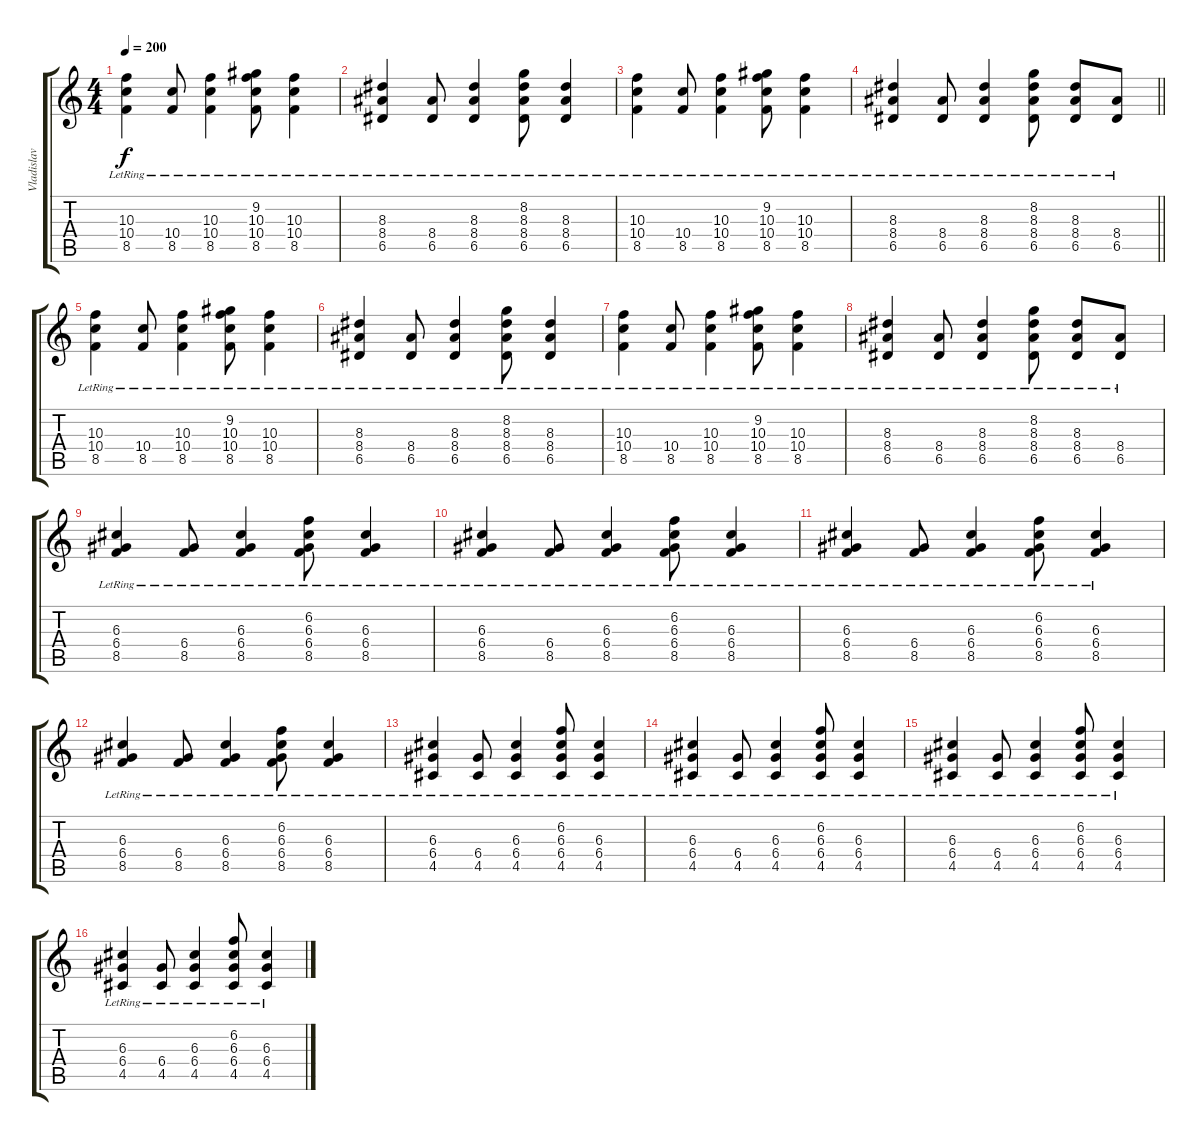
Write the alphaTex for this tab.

\track ("Vladislav Parshin" "Vladislav ") {instrument electricguitarclean}
\staff {score tabs}
\tuning (E4 B3 G3 D3 A2 E2) {hide}
\ts (4 4)
\tempo 200
\clef g2
\ks c
(10.3{lr} 10.4{lr} 8.5{lr}).4{dy f} (10.4{lr} 8.5{lr}).8 (10.3{lr} 10.4{lr} 8.5{lr}).4 (9.2{lr} 10.3{lr} 10.4{lr} 8.5{lr}).8 (10.3{lr} 10.4{lr} 8.5{lr}).4 |
(8.3{lr} 8.4{lr} 6.5{lr}).4 (8.4{lr} 6.5{lr}).8 (8.3{lr} 8.4{lr} 6.5{lr}).4 (8.2{lr} 8.3{lr} 8.4{lr} 6.5{lr}).8 (8.3{lr} 8.4{lr} 6.5{lr}).4 |
(10.3{lr} 10.4{lr} 8.5{lr}).4 (10.4{lr} 8.5{lr}).8 (10.3{lr} 10.4{lr} 8.5{lr}).4 (9.2{lr} 10.3{lr} 10.4{lr} 8.5{lr}).8 (10.3{lr} 10.4{lr} 8.5{lr}).4 |
\barLineRight lightlight
(8.3{lr} 8.4{lr} 6.5{lr}).4 (8.4{lr} 6.5{lr}).8 (8.3{lr} 8.4{lr} 6.5{lr}).4 (8.2{lr} 8.3{lr} 8.4{lr} 6.5{lr}).8 (8.3{lr} 8.4{lr} 6.5{lr}).8 (8.4{lr} 6.5{lr}).8 |
\section ("" "")
(10.3{lr} 10.4{lr} 8.5{lr}).4 (10.4{lr} 8.5{lr}).8 (10.3{lr} 10.4{lr} 8.5{lr}).4 (9.2{lr} 10.3{lr} 10.4{lr} 8.5{lr}).8 (10.3{lr} 10.4{lr} 8.5{lr}).4 |
(8.3{lr} 8.4{lr} 6.5{lr}).4 (8.4{lr} 6.5{lr}).8 (8.3{lr} 8.4{lr} 6.5{lr}).4 (8.2{lr} 8.3{lr} 8.4{lr} 6.5{lr}).8 (8.3{lr} 8.4{lr} 6.5{lr}).4 |
(10.3{lr} 10.4{lr} 8.5{lr}).4 (10.4{lr} 8.5{lr}).8 (10.3{lr} 10.4{lr} 8.5{lr}).4 (9.2{lr} 10.3{lr} 10.4{lr} 8.5{lr}).8 (10.3{lr} 10.4{lr} 8.5{lr}).4 |
(8.3{lr} 8.4{lr} 6.5{lr}).4 (8.4{lr} 6.5{lr}).8 (8.3{lr} 8.4{lr} 6.5{lr}).4 (8.2{lr} 8.3{lr} 8.4{lr} 6.5{lr}).8 (8.3{lr} 8.4{lr} 6.5{lr}).8 (8.4{lr} 6.5{lr}).8 |
(6.3{lr} 6.4{lr} 8.5{lr}).4 (6.4{lr} 8.5{lr}).8 (6.3{lr} 6.4{lr} 8.5{lr}).4 (6.2{lr} 6.3{lr} 6.4{lr} 8.5{lr}).8 (6.3{lr} 6.4{lr} 8.5{lr}).4 |
(6.3{lr} 6.4{lr} 8.5{lr}).4 (6.4{lr} 8.5{lr}).8 (6.3{lr} 6.4{lr} 8.5{lr}).4 (6.2{lr} 6.3{lr} 6.4{lr} 8.5{lr}).8 (6.3{lr} 6.4{lr} 8.5{lr}).4 |
(6.3{lr} 6.4{lr} 8.5{lr}).4 (6.4{lr} 8.5{lr}).8 (6.3{lr} 6.4{lr} 8.5{lr}).4 (6.2{lr} 6.3{lr} 6.4{lr} 8.5{lr}).8 (6.3{lr} 6.4{lr} 8.5{lr}).4 |
(6.3{lr} 6.4{lr} 8.5{lr}).4 (6.4{lr} 8.5{lr}).8 (6.3{lr} 6.4{lr} 8.5{lr}).4 (6.2{lr} 6.3{lr} 6.4{lr} 8.5{lr}).8 (6.3{lr} 6.4{lr} 8.5{lr}).4 |
(6.3{lr} 6.4{lr} 4.5{lr}).4 (6.4{lr} 4.5{lr}).8 (6.3{lr} 6.4{lr} 4.5{lr}).4 (6.2{lr} 6.3{lr} 6.4{lr} 4.5{lr}).8 (6.3{lr} 6.4{lr} 4.5{lr}).4 |
(6.3{lr} 6.4{lr} 4.5{lr}).4 (6.4{lr} 4.5{lr}).8 (6.3{lr} 6.4{lr} 4.5{lr}).4 (6.2{lr} 6.3{lr} 6.4{lr} 4.5{lr}).8 (6.3{lr} 6.4{lr} 4.5{lr}).4 |
(6.3{lr} 6.4{lr} 4.5{lr}).4 (6.4{lr} 4.5{lr}).8 (6.3{lr} 6.4{lr} 4.5{lr}).4 (6.2{lr} 6.3{lr} 6.4{lr} 4.5{lr}).8 (6.3{lr} 6.4{lr} 4.5{lr}).4 |
(6.3{lr} 6.4{lr} 4.5{lr}).4 (6.4{lr} 4.5{lr}).8 (6.3{lr} 6.4{lr} 4.5{lr}).4 (6.2{lr} 6.3{lr} 6.4{lr} 4.5{lr}).8 (6.3{lr} 6.4{lr} 4.5{lr}).4
